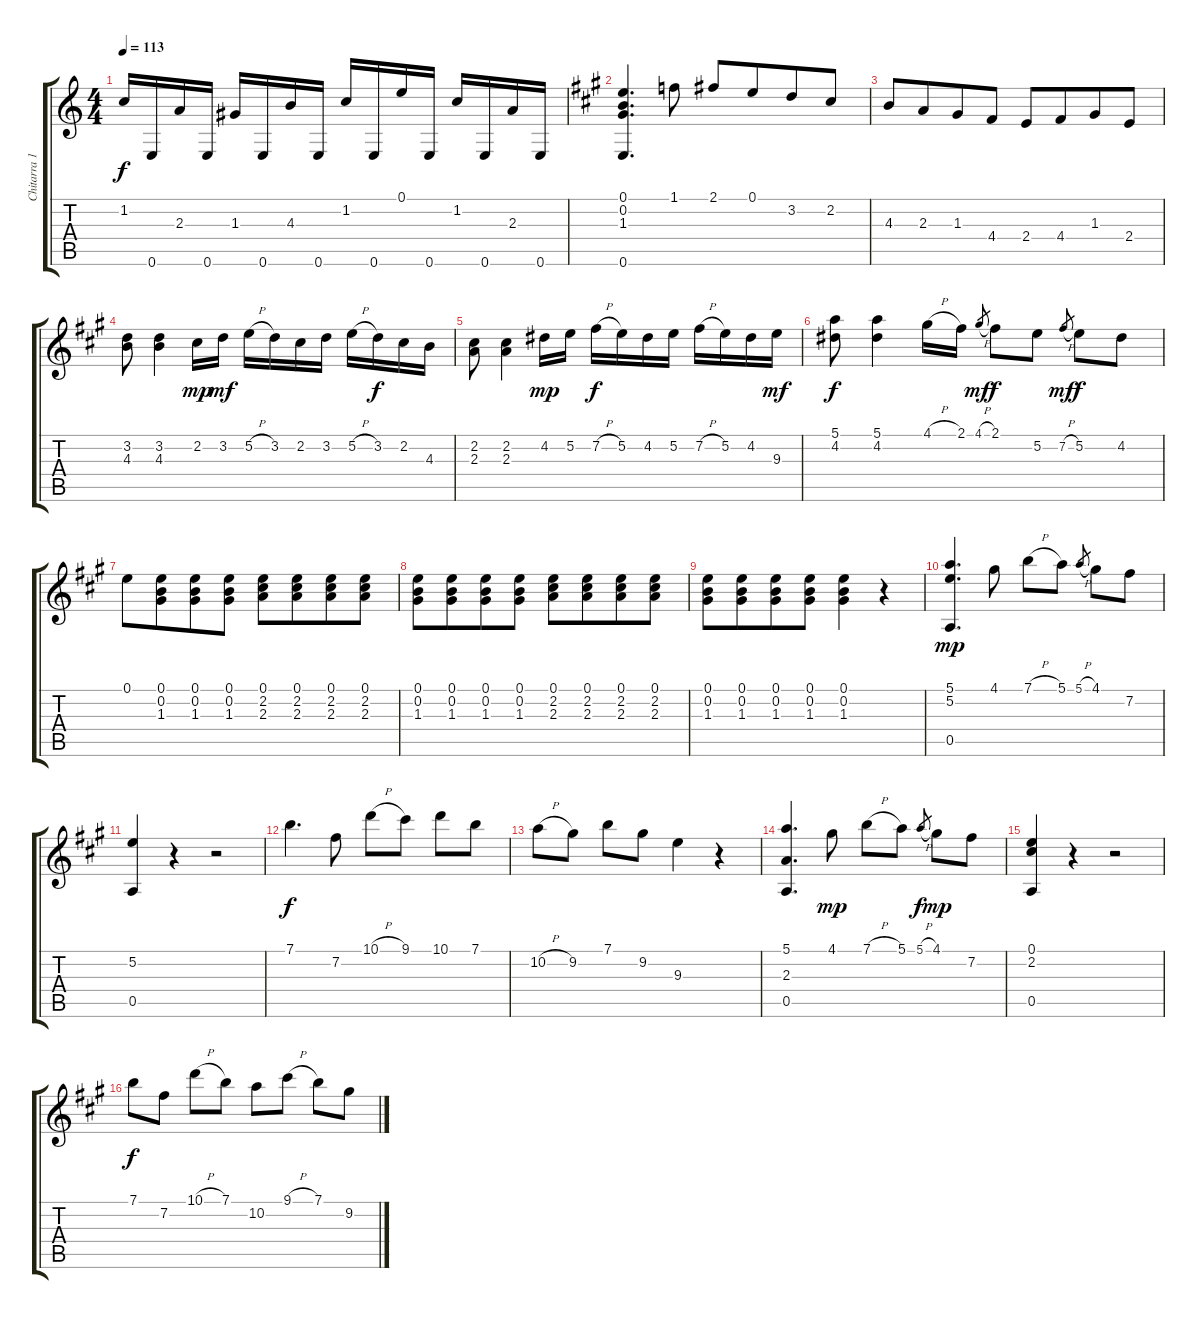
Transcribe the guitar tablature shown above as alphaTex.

\track ("Chitarra 1" "Chitarra 1") {instrument acousticguitarnylon}
\staff {score tabs}
\tuning (E4 B3 G3 D3 A2 E2) {hide}
\ts (4 4)
\tempo 113
\clef g2
\ks c
1.2.16{dy f} 0.6.16 2.3.16 0.6.16 1.3.16 0.6.16 4.3.16 0.6.16 1.2.16 0.6.16 0.1.16 0.6.16 1.2.16 0.6.16 2.3.16 0.6.16 |
\ks a
(0.1 0.2 1.3 0.6).4{d} 1.1.8 2.1.8{beam Up} 0.1.8{beam Up beam merge} 3.2.8{beam Up} 2.2.8{beam Up} |
4.3.8 2.3.8{beam merge} 1.3.8 4.4.8 2.4.8 4.4.8{beam merge} 1.3.8 2.4.8 |
(3.2 4.3).8 (3.2 4.3).4 2.2.16{dy mp} 3.2.16{dy mf} 5.2{h}.16 3.2.16 2.2.16 3.2.16 5.2{h}.16 3.2.16{dy f} 2.2.16 4.3.16 |
(2.2 2.3).8 (2.2 2.3).4 4.2.16{dy mp} 5.2.16 7.2{h}.16{dy f} 5.2.16 4.2.16 5.2.16 7.2{h}.16 5.2.16 4.2.16 9.3.16{dy mf} |
(5.1 4.2).8{dy f} (5.1 4.2).4 4.1{h}.16 2.1.16 4.1{h}.8{gr dy mf} 2.1.8{dy f beam merge} 5.2.8 7.2{h}.8{gr dy mf beam merge} 5.2.8{dy f beam merge} 4.2.8 |
0.1.8 (0.1 0.2 1.3).8{beam merge} (0.1 0.2 1.3).8 (0.1 0.2 1.3).8 (0.1 2.2 2.3).8 (0.1 2.2 2.3).8{beam merge} (0.1 2.2 2.3).8 (0.1 2.2 2.3).8 |
(0.1 0.2 1.3).8 (0.1 0.2 1.3).8{beam merge} (0.1 0.2 1.3).8 (0.1 0.2 1.3).8 (0.1 2.2 2.3).8 (0.1 2.2 2.3).8{beam merge} (0.1 2.2 2.3).8 (0.1 2.2 2.3).8 |
(0.1 0.2 1.3).8 (0.1 0.2 1.3).8{beam merge} (0.1 0.2 1.3).8 (0.1 0.2 1.3).8 (0.1 0.2 1.3).4 r.4 |
(5.1 5.2 0.5).4{d dy mp} 4.1.8 7.1{h}.8 5.1.8 5.1{h}.8{gr} 4.1.8 7.2.8 |
(5.2 0.5).4 r.4 r.2 |
7.1.4{d dy f} 7.2.8 10.1{h}.8 9.1.8 10.1.8 7.1.8 |
10.2{h}.8 9.2.8 7.1.8 9.2.8 9.3.4 r.4 |
(5.1 2.3 0.5).4{d} 4.1.8{dy mp} 7.1{h}.8 5.1.8 5.1{h}.8{gr dy f} 4.1.8{dy mp} 7.2.8 |
(0.1 2.2 0.5).4 r.4 r.2 |
7.1.8{dy f} 7.2.8 10.1{h}.8 7.1.8 10.2.8 9.1{h}.8 7.1.8 9.2.8
